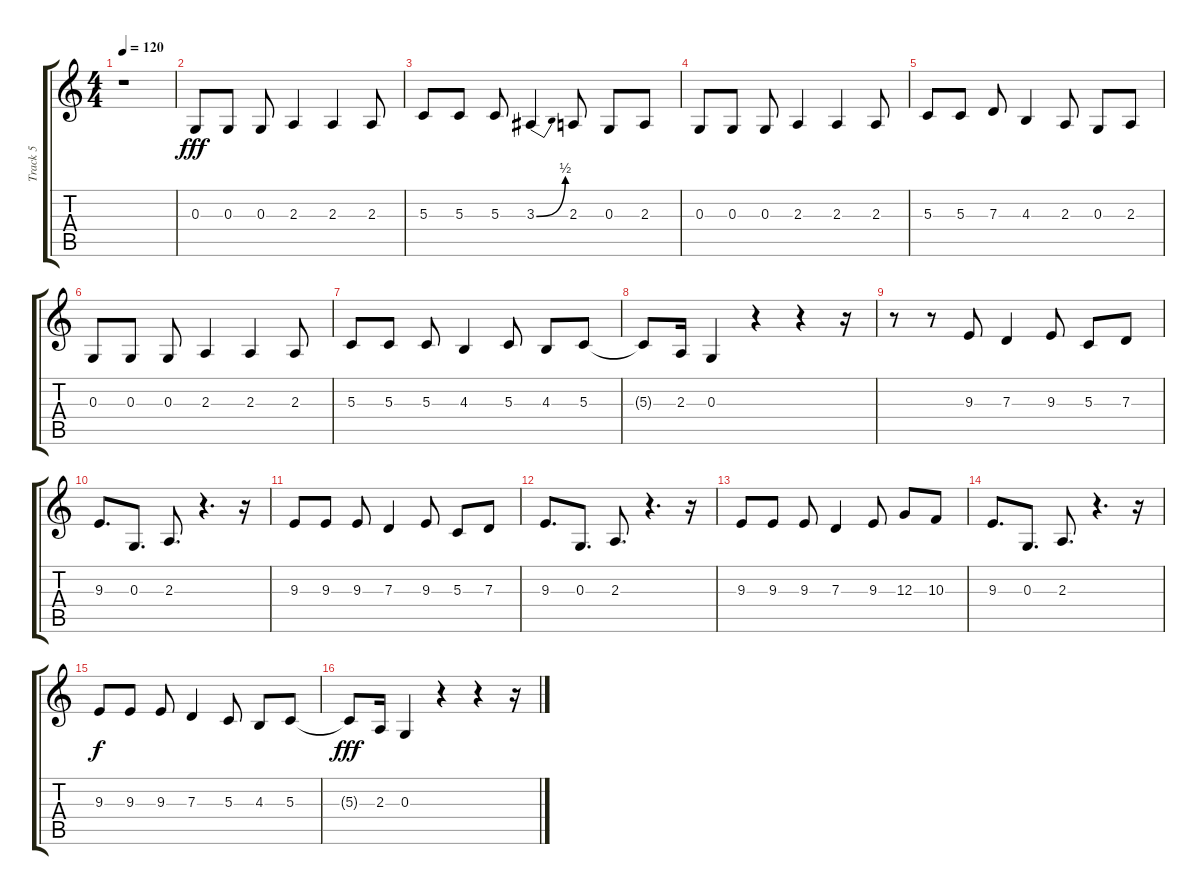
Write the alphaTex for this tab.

\track ("Track 5" "Track 5") {instrument panflute}
\staff {score tabs}
\tuning (E4 B3 G3 D3 A2 E2) {hide}
\ts (4 4)
\tempo 120
\clef g2
\ks c
r.1{dy fff} |
0.3.8 0.3.8 0.3.8 2.3.4 2.3.4 2.3.8 |
5.3.8 5.3.8 5.3.8 3.3{be (bend 0 0 60 2)}.4 2.3.8 0.3.8 2.3.8 |
0.3.8 0.3.8 0.3.8 2.3.4 2.3.4 2.3.8 |
5.3.8 5.3.8 7.3.8 4.3.4 2.3.8 0.3.8 2.3.8 |
0.3.8 0.3.8 0.3.8 2.3.4 2.3.4 2.3.8 |
5.3.8 5.3.8 5.3.8 4.3.4 5.3.8 4.3.8 5.3.8 |
5.3{t}.8 2.3.16 0.3.4 r.4 r.4 r.16 |
r.8 r.8 9.3.8 7.3.4 9.3.8 5.3.8 7.3.8 |
9.3.8{d} 0.3.8{d} 2.3.8{d} r.4{d} r.16 |
9.3.8 9.3.8 9.3.8 7.3.4 9.3.8 5.3.8 7.3.8 |
9.3.8{d} 0.3.8{d} 2.3.8{d} r.4{d} r.16 |
9.3.8 9.3.8 9.3.8 7.3.4 9.3.8 12.3.8 10.3.8 |
9.3.8{d} 0.3.8{d} 2.3.8{d} r.4{d} r.16 |
9.3.8{dy f} 9.3.8 9.3.8 7.3.4 5.3.8 4.3.8 5.3.8 |
5.3{t}.8{dy fff} 2.3.16 0.3.4 r.4 r.4 r.16
